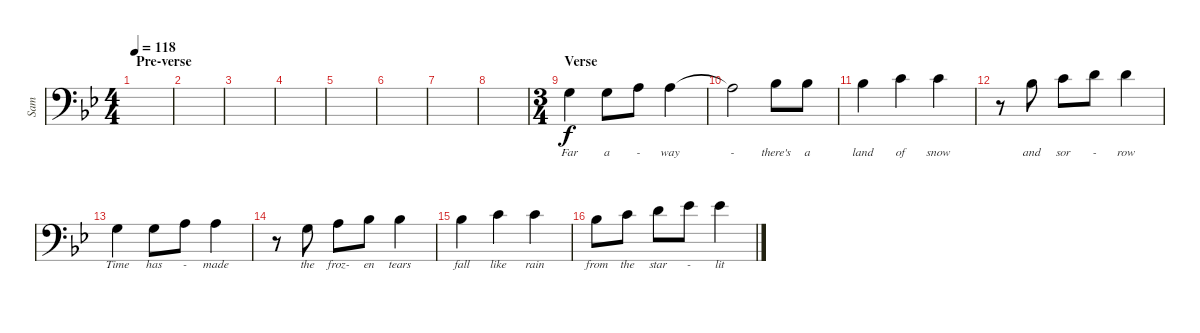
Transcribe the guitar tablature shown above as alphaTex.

\track ("Sam" "Sam") {instrument oboe}
\staff {score}
\tuning (E4 B3 G3 D3 A2 E2 B1) {hide}
\ts (4 4)
\section ("" "Pre-verse")
\tempo 118
\clef f4
\ks gminor
|
|
|
|
|
|
|
|
\ts (3 4)
\section ("" "Verse")
0.3.4{lyrics (0 "Far") lyrics (1 "") lyrics (2 "") lyrics (3 "") lyrics (4 "")} 0.3.8{lyrics (0 "a") lyrics (1 "") lyrics (2 "") lyrics (3 "") lyrics (4 "")} 2.3.8{lyrics (0 "-") lyrics (1 "") lyrics (2 "") lyrics (3 "") lyrics (4 "")} 2.3.4{lyrics (0 "way") lyrics (1 "") lyrics (2 "") lyrics (3 "") lyrics (4 "")} |
2.3{t}.2{lyrics (0 "-") lyrics (1 "") lyrics (2 "") lyrics (3 "") lyrics (4 "")} 3.3.8{lyrics (0 "there's") lyrics (1 "") lyrics (2 "") lyrics (3 "") lyrics (4 "")} 3.3.8{lyrics (0 "a") lyrics (1 "") lyrics (2 "") lyrics (3 "") lyrics (4 "")} |
3.3.4{lyrics (0 "land") lyrics (1 "") lyrics (2 "") lyrics (3 "") lyrics (4 "")} 1.2.4{lyrics (0 "of") lyrics (1 "") lyrics (2 "") lyrics (3 "") lyrics (4 "")} 1.2.4{lyrics (0 "snow") lyrics (1 "") lyrics (2 "") lyrics (3 "") lyrics (4 "")} |
r.8 3.3.8{lyrics (0 "and") lyrics (1 "") lyrics (2 "") lyrics (3 "") lyrics (4 "")} 1.2.8{lyrics (0 "sor") lyrics (1 "") lyrics (2 "") lyrics (3 "") lyrics (4 "")} 3.2.8{lyrics (0 "-") lyrics (1 "") lyrics (2 "") lyrics (3 "") lyrics (4 "")} 3.2.4{lyrics (0 "row") lyrics (1 "") lyrics (2 "") lyrics (3 "") lyrics (4 "")} |
0.3.4{lyrics (0 "Time") lyrics (1 "") lyrics (2 "") lyrics (3 "") lyrics (4 "")} 0.3.8{lyrics (0 "has") lyrics (1 "") lyrics (2 "") lyrics (3 "") lyrics (4 "")} 2.3.8{lyrics (0 "-") lyrics (1 "") lyrics (2 "") lyrics (3 "") lyrics (4 "")} 2.3.4{lyrics (0 "made") lyrics (1 "") lyrics (2 "") lyrics (3 "") lyrics (4 "")} |
r.8 0.3.8{lyrics (0 "the") lyrics (1 "") lyrics (2 "") lyrics (3 "") lyrics (4 "")} 2.3.8{lyrics (0 "froz-") lyrics (1 "") lyrics (2 "") lyrics (3 "") lyrics (4 "")} 3.3.8{lyrics (0 "en") lyrics (1 "") lyrics (2 "") lyrics (3 "") lyrics (4 "")} 3.3.4{lyrics (0 "tears") lyrics (1 "") lyrics (2 "") lyrics (3 "") lyrics (4 "")} |
3.3.4{lyrics (0 "fall") lyrics (1 "") lyrics (2 "") lyrics (3 "") lyrics (4 "")} 1.2.4{lyrics (0 "like") lyrics (1 "") lyrics (2 "") lyrics (3 "") lyrics (4 "")} 1.2.4{lyrics (0 "rain") lyrics (1 "") lyrics (2 "") lyrics (3 "") lyrics (4 "")} |
3.3.8{lyrics (0 "from") lyrics (1 "") lyrics (2 "") lyrics (3 "") lyrics (4 "")} 1.2.8{lyrics (0 "the") lyrics (1 "") lyrics (2 "") lyrics (3 "") lyrics (4 "")} 3.2.8{lyrics (0 "star") lyrics (1 "") lyrics (2 "") lyrics (3 "") lyrics (4 "")} 4.2.8{lyrics (0 "-") lyrics (1 "") lyrics (2 "") lyrics (3 "") lyrics (4 "")} 4.2.4{lyrics (0 "lit") lyrics (1 "") lyrics (2 "") lyrics (3 "") lyrics (4 "")}
